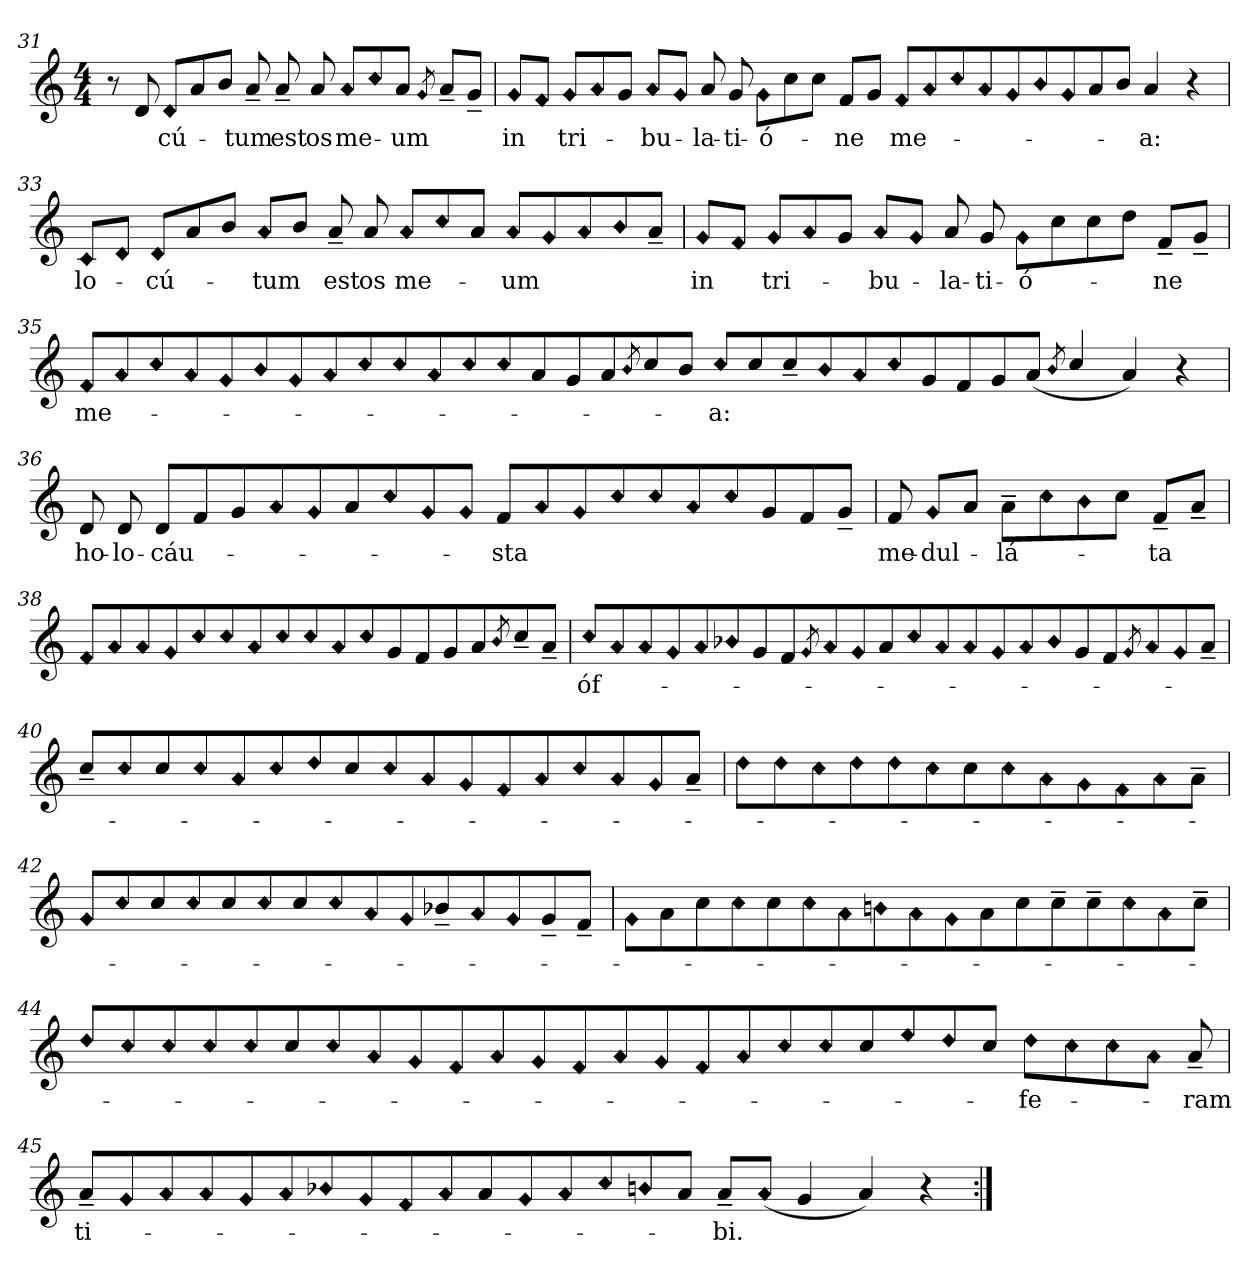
**kern	**text
*part1	*part1
*staff1	*staff1
*clefG2	*
*k[]	*
*C:	*
*M4/4	*
=31	=31
!	!LO:LY:b:color=#000000
8r	V. 2. Lo-
8di/	.
!LO:N:head=diamond	!
!	!LO:LY:b:color=#000000
8di/L	-cú-
8ai/	.
8bi/J	.
!	!LO:LY:b:color=#000000
8a~i/	-tum
!	!LO:LY:b:color=#000000
8a~i/	est
!	!LO:LY:b:color=#000000
8ai/	os
!LO:N:head=diamond	!
!	!LO:LY:b:color=#000000
8ai/L	me-
!LO:N:head=diamond	!
8cci/	.
!	!LO:LY:b:color=#000000
8ai/J	-um
!LO:N:head=diamond	!
8qgi/	.
8a~i/L	.
8g~i/J	.
!!LO:LB:g=z
=32'	=32'
!LO:N:head=diamond	!
!	!LO:LY:b:color=#000000
8gi/L	in
!LO:N:head=diamond	!
8fi/J	.
!LO:N:head=diamond	!
!	!LO:LY:b:color=#000000
8gi/L	tri-
!LO:N:head=diamond	!
8ai/	.
8gi/J	.
!LO:N:head=diamond	!
!	!LO:LY:b:color=#000000
8ai/L	-bu-
!LO:N:head=diamond	!
8gi/J	.
!	!LO:LY:b:color=#000000
8ai/	-la-
!	!LO:LY:b:color=#000000
8gi/	-ti-
!LO:N:head=diamond	!
!	!LO:LY:b:color=#000000
8gi\L	-ó-
8cci\	.
8cci\J	.
!	!LO:LY:b:color=#000000
8fi/L	-ne
8gi/J	.
!LO:N:head=diamond	!
!	!LO:LY:b:color=#000000
8fi/L	me-
!LO:N:head=diamond	!
8ai/	.
!LO:N:head=diamond	!
8cci/	.
!LO:N:head=diamond	!
8ai/	.
!LO:N:head=diamond	!
8gi/	.
!LO:N:head=diamond	!
8bi/	.
!LO:N:head=diamond	!
8gi/	.
8ai/	.
8bi/J	.
!	!LO:LY:b:color=#000000
4ai/	-a:
4r	.
=33	=33
!LO:N:head=diamond	!
!	!LO:LY:b:color=#000000
8ci/L	lo-
!LO:N:head=diamond	!
8di/J	.
!LO:N:head=diamond	!
!	!LO:LY:b:color=#000000
8di/L	-cú-
8ai/	.
8bi/J	.
!LO:N:head=diamond	!
!	!LO:LY:b:color=#000000
8ai/L	-tum
8bi/J	.
!	!LO:LY:b:color=#000000
8a~i/	est
!	!LO:LY:b:color=#000000
8ai/	os
!LO:N:head=diamond	!
!	!LO:LY:b:color=#000000
8ai/L	me-
!LO:N:head=diamond	!
8cci/	.
8ai/J	.
!LO:N:head=diamond	!
!	!LO:LY:b:color=#000000
8ai/L	-um
!LO:N:head=diamond	!
8gi/	.
!LO:N:head=diamond	!
8ai/	.
!LO:N:head=diamond	!
8bi/	.
8a~i/J	.
!!LO:PB:g=z
=34'	=34'
!LO:N:head=diamond	!
!	!LO:LY:b:color=#000000
8gi/L	in
!LO:N:head=diamond	!
8fi/J	.
!LO:N:head=diamond	!
!	!LO:LY:b:color=#000000
8gi/L	tri-
!LO:N:head=diamond	!
8ai/	.
8gi/J	.
!LO:N:head=diamond	!
!	!LO:LY:b:color=#000000
8ai/L	-bu-
!LO:N:head=diamond	!
8gi/J	.
!	!LO:LY:b:color=#000000
8ai/	-la-
!	!LO:LY:b:color=#000000
8gi/	-ti-
!LO:N:head=diamond	!
!	!LO:LY:b:color=#000000
8gi\L	-ó-
8cci\	.
8cci\	.
8ddi\J	.
!	!LO:LY:b:color=#000000
8f~i/L	-ne
8g~i/J	.
=35'	=35'
!LO:N:head=diamond	!
!	!LO:LY:b:color=#000000
8fi/L	me-
!LO:N:head=diamond	!
8ai/	.
!LO:N:head=diamond	!
8cci/	.
!LO:N:head=diamond	!
8ai/	.
!LO:N:head=diamond	!
8gi/	.
!LO:N:head=diamond	!
8bi/	.
!LO:N:head=diamond	!
8gi/	.
!LO:N:head=diamond	!
8ai/	.
!LO:N:head=diamond	!
8cci/	.
!LO:N:head=diamond	!
8cci/	.
!LO:N:head=diamond	!
8ai/	.
!LO:N:head=diamond	!
8cci/	.
!LO:N:head=diamond	!
8cci/	.
8ai/	.
8gi/	.
8ai/	.
!LO:N:head=diamond	!
8qbi/	.
8cci/	.
8bi/J	.
!LO:N:head=diamond	!
!	!LO:LY:b:color=#000000
8cci/L	-a:
8cci/	.
8cc~i/	.
!LO:N:head=diamond	!
8bi/	.
!LO:N:head=diamond	!
8ai/	.
!LO:N:head=diamond	!
8cci/	.
8gi/	.
8fi/	.
8gi/	.
(8ai/J	.
!LO:N:head=diamond	!
8qbi/	.
4cci/	.
4ai/)	.
4r	.
!!LO:LB:g=z
=36	=36
!	!LO:LY:b:color=#000000
8di/	ho-
!	!LO:LY:b:color=#000000
8di/	-lo-
!	!LO:LY:b:color=#000000
8di/L	-cáu-
8fi/	.
8gi/	.
!LO:N:head=diamond	!
8ai/	.
!LO:N:head=diamond	!
8gi/	.
8ai/	.
!LO:N:head=diamond	!
8cci/	.
!LO:N:head=diamond	!
8gi/	.
!LO:N:head=diamond	!
8gi/J	.
!	!LO:LY:b:color=#000000
8fi/L	-sta
!LO:N:head=diamond	!
8ai/	.
!LO:N:head=diamond	!
8gi/	.
!LO:N:head=diamond	!
8cci/	.
!LO:N:head=diamond	!
8cci/	.
!LO:N:head=diamond	!
8ai/	.
!LO:N:head=diamond	!
8cci/	.
8gi/	.
8fi/	.
8g~i/J	.
=37'	=37'
!	!LO:LY:b:color=#000000
8fi/	me-
!LO:N:head=diamond	!
!	!LO:LY:b:color=#000000
8gi/L	-dul-
8ai/J	.
!	!LO:LY:b:color=#000000
8a~i\L	-lá-
!LO:N:head=diamond	!
8cci\	.
!LO:N:head=diamond	!
8bi\	.
8cci\J	.
!	!LO:LY:b:color=#000000
8f~i/L	-ta
8a~i/J	.
=38'	=38'
!LO:N:head=diamond	!
8fi/L	.
!LO:N:head=diamond	!
8ai/	.
!LO:N:head=diamond	!
8ai/	.
!LO:N:head=diamond	!
8gi/	.
!LO:N:head=diamond	!
8cci/	.
!LO:N:head=diamond	!
8cci/	.
!LO:N:head=diamond	!
8ai/	.
!LO:N:head=diamond	!
8cci/	.
!LO:N:head=diamond	!
8cci/	.
!LO:N:head=diamond	!
8ai/	.
!LO:N:head=diamond	!
8cci/	.
8gi/	.
8fi/	.
8gi/	.
8ai/	.
!LO:N:head=diamond	!
8qbi/	.
8cc~i/	.
8a~i/J	.
!!LO:LB:g=z
=39'	=39'
!LO:N:head=diamond	!
!	!LO:LY:b:color=#000000
8cci/L	óf-
!LO:N:head=diamond	!
8ai/	.
!LO:N:head=diamond	!
8ai/	.
!LO:N:head=diamond	!
8gi/	.
!LO:N:head=diamond	!
8ai/	.
!LO:N:head=diamond	!
8b-Xi/	.
8gi/	.
8fi/	.
!LO:N:head=diamond	!
8qgi/	.
!LO:N:head=diamond	!
8ai/	.
!LO:N:head=diamond	!
8gi/	.
8ai/	.
!LO:N:head=diamond	!
8cci/	.
!LO:N:head=diamond	!
8ai/	.
!LO:N:head=diamond	!
8ai/	.
!LO:N:head=diamond	!
8gi/	.
!LO:N:head=diamond	!
8ai/	.
!LO:N:head=diamond	!
8b-i/	.
8gi/	.
8fi/	.
!LO:N:head=diamond	!
8qgi/	.
!LO:N:head=diamond	!
8ai/	.
!LO:N:head=diamond	!
8gi/	.
8a~i/J	.
=40'	=40'
8cc~i/L	.
!LO:N:head=diamond	!
8cci/	.
8cci/	.
!LO:N:head=diamond	!
8cci/	.
!LO:N:head=diamond	!
8ai/	.
!LO:N:head=diamond	!
8cci/	.
!LO:N:head=diamond	!
8ddi/	.
8cci/	.
!LO:N:head=diamond	!
8cci/	.
!LO:N:head=diamond	!
8ai/	.
!LO:N:head=diamond	!
8gi/	.
!LO:N:head=diamond	!
8fi/	.
!LO:N:head=diamond	!
8ai/	.
!LO:N:head=diamond	!
8cci/	.
!LO:N:head=diamond	!
8ai/	.
!LO:N:head=diamond	!
8gi/	.
8a~i/J	.
!!LO:LB:g=z
=41'	=41'
!LO:N:head=diamond	!
8ddi\L	.
!LO:N:head=diamond	!
8ddi\	.
!LO:N:head=diamond	!
8cci\	.
!LO:N:head=diamond	!
8ddi\	.
!LO:N:head=diamond	!
8ddi\	.
!LO:N:head=diamond	!
8cci\	.
8cci\	.
!LO:N:head=diamond	!
8cci\	.
!LO:N:head=diamond	!
8ai\	.
!LO:N:head=diamond	!
8gi\	.
!LO:N:head=diamond	!
8fi\	.
!LO:N:head=diamond	!
8ai\	.
8a~i\J	.
=42'	=42'
!LO:N:head=diamond	!
8gi/L	.
!LO:N:head=diamond	!
8cci/	.
8cci/	.
!LO:N:head=diamond	!
8cci/	.
8cci/	.
!LO:N:head=diamond	!
8cci/	.
8cci/	.
!LO:N:head=diamond	!
8cci/	.
!LO:N:head=diamond	!
8ai/	.
!LO:N:head=diamond	!
8gi/	.
8b-X~i/	.
!LO:N:head=diamond	!
8ai/	.
!LO:N:head=diamond	!
8gi/	.
8g~i/	.
8f~i/J	.
=43'	=43'
!LO:N:head=diamond	!
8gi\L	.
8ai\	.
8cci\	.
!LO:N:head=diamond	!
8cci\	.
8cci\	.
!LO:N:head=diamond	!
8cci\	.
!LO:N:head=diamond	!
8ai\	.
!LO:N:head=diamond	!
8bni\	.
!LO:N:head=diamond	!
8ai\	.
!LO:N:head=diamond	!
8gi\	.
8ai\	.
8cci\	.
8cc~i\	.
8cc~i\	.
!LO:N:head=diamond	!
8cci\	.
!LO:N:head=diamond	!
8ai\	.
8cc~i\J	.
!!LO:LB:g=z
=44'	=44'
!LO:N:head=diamond	!
8ddi/L	.
!LO:N:head=diamond	!
8cci/	.
!LO:N:head=diamond	!
8cci/	.
!LO:N:head=diamond	!
8cci/	.
!LO:N:head=diamond	!
8cci/	.
8cci/	.
!LO:N:head=diamond	!
8cci/	.
!LO:N:head=diamond	!
8ai/	.
!LO:N:head=diamond	!
8gi/	.
!LO:N:head=diamond	!
8fi/	.
!LO:N:head=diamond	!
8ai/	.
!LO:N:head=diamond	!
8gi/	.
!LO:N:head=diamond	!
8fi/	.
!LO:N:head=diamond	!
8ai/	.
!LO:N:head=diamond	!
8gi/	.
!LO:N:head=diamond	!
8fi/	.
!LO:N:head=diamond	!
8ai/	.
!LO:N:head=diamond	!
8cci/	.
!LO:N:head=diamond	!
8cci/	.
8cci/	.
!LO:N:head=diamond	!
8eei/	.
!LO:N:head=diamond	!
8ddi/	.
8cci/J	.
!LO:N:head=diamond	!
!	!LO:LY:b:color=#000000
8ddi\L	-fe-
!LO:N:head=diamond	!
8cci\	.
!LO:N:head=diamond	!
8cci\	.
!LO:N:head=diamond	!
8ai\J	.
!	!LO:LY:b:color=#000000
8a~i/	-ram
=45'	=45'
!	!LO:LY:b:color=#000000
8a~i/L	ti-
!LO:N:head=diamond	!
8gi/	.
!LO:N:head=diamond	!
8ai/	.
!LO:N:head=diamond	!
8ai/	.
!LO:N:head=diamond	!
8gi/	.
!LO:N:head=diamond	!
8ai/	.
!LO:N:head=diamond	!
8b-Xi/	.
!LO:N:head=diamond	!
8gi/	.
!LO:N:head=diamond	!
8fi/	.
!LO:N:head=diamond	!
8ai/	.
8ai/	.
!LO:N:head=diamond	!
8gi/	.
!LO:N:head=diamond	!
8ai/	.
!LO:N:head=diamond	!
8cci/	.
!LO:N:head=diamond	!
8bni/	.
8ai/J	.
!	!LO:LY:b:color=#000000
8a~i/L	-bi.
!LO:N:head=diamond	!
(8ai/J	.
4gi/	.
4ai/)	.
4r	.
=:|!	=:|!
*-	*-
